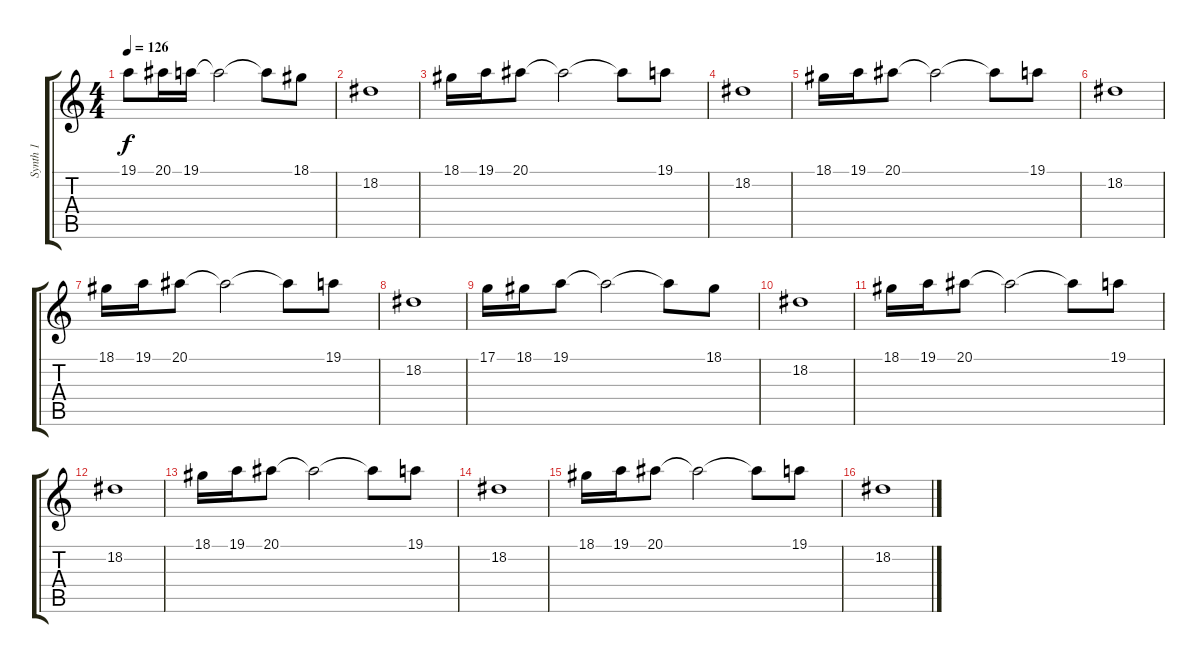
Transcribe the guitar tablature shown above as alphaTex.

\track ("Synth 1" "Synth 1") {instrument synthstrings2}
\staff {score tabs}
\tuning (D4 A3 F3 C3 G2 D2) {hide}
\ts (4 4)
\tempo 126
\clef g2
\ks c
19.1.8{dy f} 20.1.16 19.1.16 19.1{t}.2 19.1{t}.8 18.1.8 |
18.2.1 |
18.1.16 19.1.16 20.1.8 20.1{t}.2 20.1{t}.8 19.1.8 |
18.2.1 |
18.1.16 19.1.16 20.1.8 20.1{t}.2 20.1{t}.8 19.1.8 |
18.2.1 |
18.1.16 19.1.16 20.1.8 20.1{t}.2 20.1{t}.8 19.1.8 |
18.2.1 |
17.1.16 18.1.16 19.1.8 19.1{t}.2 19.1{t}.8 18.1.8 |
18.2.1 |
18.1.16 19.1.16 20.1.8 20.1{t}.2 20.1{t}.8 19.1.8 |
18.2.1 |
18.1.16 19.1.16 20.1.8 20.1{t}.2 20.1{t}.8 19.1.8 |
18.2.1 |
18.1.16 19.1.16 20.1.8 20.1{t}.2 20.1{t}.8 19.1.8 |
18.2.1
